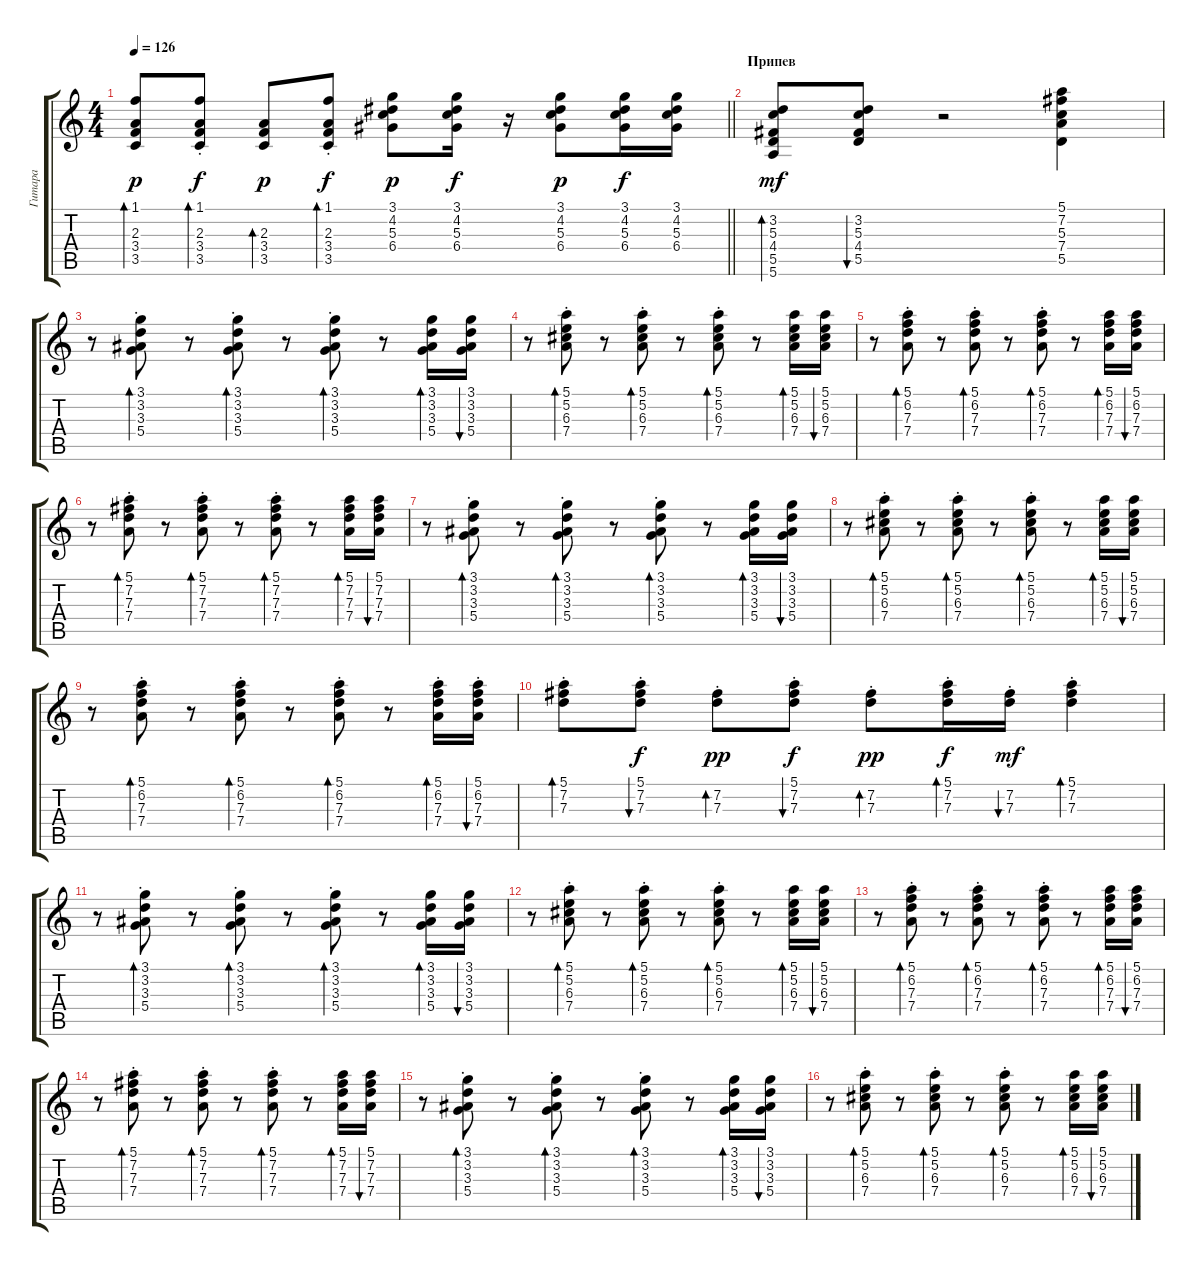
\track ("Гитара" "Гитара") {instrument acousticguitarnylon}
\staff {score tabs}
\tuning (E4 B3 G3 D3 A2 E2) {hide}
\ts (4 4)
\tempo 126
\clef g2
\barLineRight lightlight
\ks c
(1.1 2.3 3.4 3.5).8{bd 60 dy p} (1.1{st} 2.3{st} 3.4{st} 3.5{st}).8{bd 60 dy f} (2.3 3.4 3.5).8{bd 60 dy p} (1.1{st} 2.3 3.4{st} 3.5{st}).8{bd 60 dy f} (3.1 4.2 5.3 6.4).8{dy p} (3.1 4.2 5.3 6.4).16{dy f} r.16 (3.1 4.2 5.3 6.4).8{dy p} (3.1 4.2 5.3 6.4).16{dy f} (3.1 4.2 5.3 6.4).16 |
\section ("" "Припев")
(3.2 5.3 4.4 5.5 5.6).8{bd 60 dy mf} (3.2 5.3 4.4 5.5).8{bu 60} r.2 (5.1 7.2 5.3 7.4 5.5).4 |
r.8 (3.1{st} 3.2{st} 3.3{st} 5.4{st}).8{bd 60} r.8 (3.1{st} 3.2{st} 3.3{st} 5.4{st}).8{bd 60} r.8 (3.1{st} 3.2{st} 3.3{st} 5.4{st}).8{bd 60} r.8 (3.1 3.2 3.3 5.4).16{bd 60} (3.1 3.2 3.3 5.4).16{bu 60} |
r.8 (5.1{st} 5.2{st} 6.3{st} 7.4{st}).8{bd 60} r.8 (5.1{st} 5.2{st} 6.3{st} 7.4{st}).8{bd 60} r.8 (5.1{st} 5.2{st} 6.3{st} 7.4{st}).8{bd 60} r.8 (5.1 5.2 6.3 7.4).16{bd 60} (5.1 5.2 6.3 7.4).16{bu 60} |
r.8 (5.1{st} 6.2{st} 7.3{st} 7.4{st}).8{bd 60} r.8 (5.1{st} 6.2{st} 7.3{st} 7.4{st}).8{bd 60} r.8 (5.1{st} 6.2{st} 7.3{st} 7.4{st}).8{bd 60} r.8 (5.1 6.2 7.3 7.4).16{bd 60} (5.1 6.2 7.3 7.4).16{bu 60} |
r.8 (5.1{st} 7.2{st} 7.3{st} 7.4{st}).8{bd 60} r.8 (5.1{st} 7.2{st} 7.3{st} 7.4{st}).8{bd 60} r.8 (5.1{st} 7.2{st} 7.3{st} 7.4{st}).8{bd 60} r.8 (5.1 7.2 7.3 7.4).16{bd 60} (5.1 7.2 7.3 7.4).16{bu 60} |
r.8 (3.1{st} 3.2{st} 3.3{st} 5.4{st}).8{bd 60} r.8 (3.1{st} 3.2{st} 3.3{st} 5.4{st}).8{bd 60} r.8 (3.1{st} 3.2{st} 3.3{st} 5.4{st}).8{bd 60} r.8 (3.1 3.2 3.3 5.4).16{bd 60} (3.1 3.2 3.3 5.4).16{bu 60} |
r.8 (5.1{st} 5.2{st} 6.3{st} 7.4{st}).8{bd 60} r.8 (5.1{st} 5.2{st} 6.3{st} 7.4{st}).8{bd 60} r.8 (5.1{st} 5.2{st} 6.3{st} 7.4{st}).8{bd 60} r.8 (5.1 5.2 6.3 7.4).16{bd 60} (5.1 5.2 6.3 7.4).16{bu 60} |
r.8 (5.1{st} 6.2{st} 7.3{st} 7.4{st}).8{bd 60} r.8 (5.1{st} 6.2{st} 7.3{st} 7.4{st}).8{bd 60} r.8 (5.1{st} 6.2{st} 7.3{st} 7.4{st}).8{bd 60} r.8 (5.1{st} 6.2{st} 7.3{st} 7.4{st}).16{bd 60} (5.1{st} 6.2{st} 7.3{st} 7.4{st}).16{bu 60} |
(5.1{st} 7.2{st} 7.3{st}).8{bd 60} (5.1{st} 7.2{st} 7.3{st}).8{bu 60 dy f} (7.2{st} 7.3{st}).8{bd 60 dy pp} (5.1{st} 7.2{st} 7.3{st}).8{bu 60 dy f} (7.2{st} 7.3{st}).8{bd 60 dy pp} (5.1{st} 7.2{st} 7.3{st}).16{bd 60 dy f} (7.2{st} 7.3{st}).16{bu 60 dy mf} (5.1{st} 7.2{st} 7.3{st}).4{bd 60} |
r.8 (3.1{st} 3.2{st} 3.3{st} 5.4{st}).8{bd 60} r.8 (3.1{st} 3.2{st} 3.3{st} 5.4{st}).8{bd 60} r.8 (3.1{st} 3.2{st} 3.3{st} 5.4{st}).8{bd 60} r.8 (3.1 3.2 3.3 5.4).16{bd 60} (3.1 3.2 3.3 5.4).16{bu 60} |
r.8 (5.1{st} 5.2{st} 6.3{st} 7.4{st}).8{bd 60} r.8 (5.1{st} 5.2{st} 6.3{st} 7.4{st}).8{bd 60} r.8 (5.1{st} 5.2{st} 6.3{st} 7.4{st}).8{bd 60} r.8 (5.1 5.2 6.3 7.4).16{bd 60} (5.1 5.2 6.3 7.4).16{bu 60} |
r.8 (5.1{st} 6.2{st} 7.3{st} 7.4{st}).8{bd 60} r.8 (5.1{st} 6.2{st} 7.3{st} 7.4{st}).8{bd 60} r.8 (5.1{st} 6.2{st} 7.3{st} 7.4{st}).8{bd 60} r.8 (5.1 6.2 7.3 7.4).16{bd 60} (5.1 6.2 7.3 7.4).16{bu 60} |
r.8 (5.1{st} 7.2{st} 7.3{st} 7.4{st}).8{bd 60} r.8 (5.1{st} 7.2{st} 7.3{st} 7.4{st}).8{bd 60} r.8 (5.1{st} 7.2{st} 7.3{st} 7.4{st}).8{bd 60} r.8 (5.1 7.2 7.3 7.4).16{bd 60} (5.1 7.2 7.3 7.4).16{bu 60} |
r.8 (3.1{st} 3.2{st} 3.3{st} 5.4{st}).8{bd 60} r.8 (3.1{st} 3.2{st} 3.3{st} 5.4{st}).8{bd 60} r.8 (3.1{st} 3.2{st} 3.3{st} 5.4{st}).8{bd 60} r.8 (3.1 3.2 3.3 5.4).16{bd 60} (3.1 3.2 3.3 5.4).16{bu 60} |
r.8 (5.1{st} 5.2{st} 6.3{st} 7.4{st}).8{bd 60} r.8 (5.1{st} 5.2{st} 6.3{st} 7.4{st}).8{bd 60} r.8 (5.1{st} 5.2{st} 6.3{st} 7.4{st}).8{bd 60} r.8 (5.1 5.2 6.3 7.4).16{bd 60} (5.1 5.2 6.3 7.4).16{bu 60}
